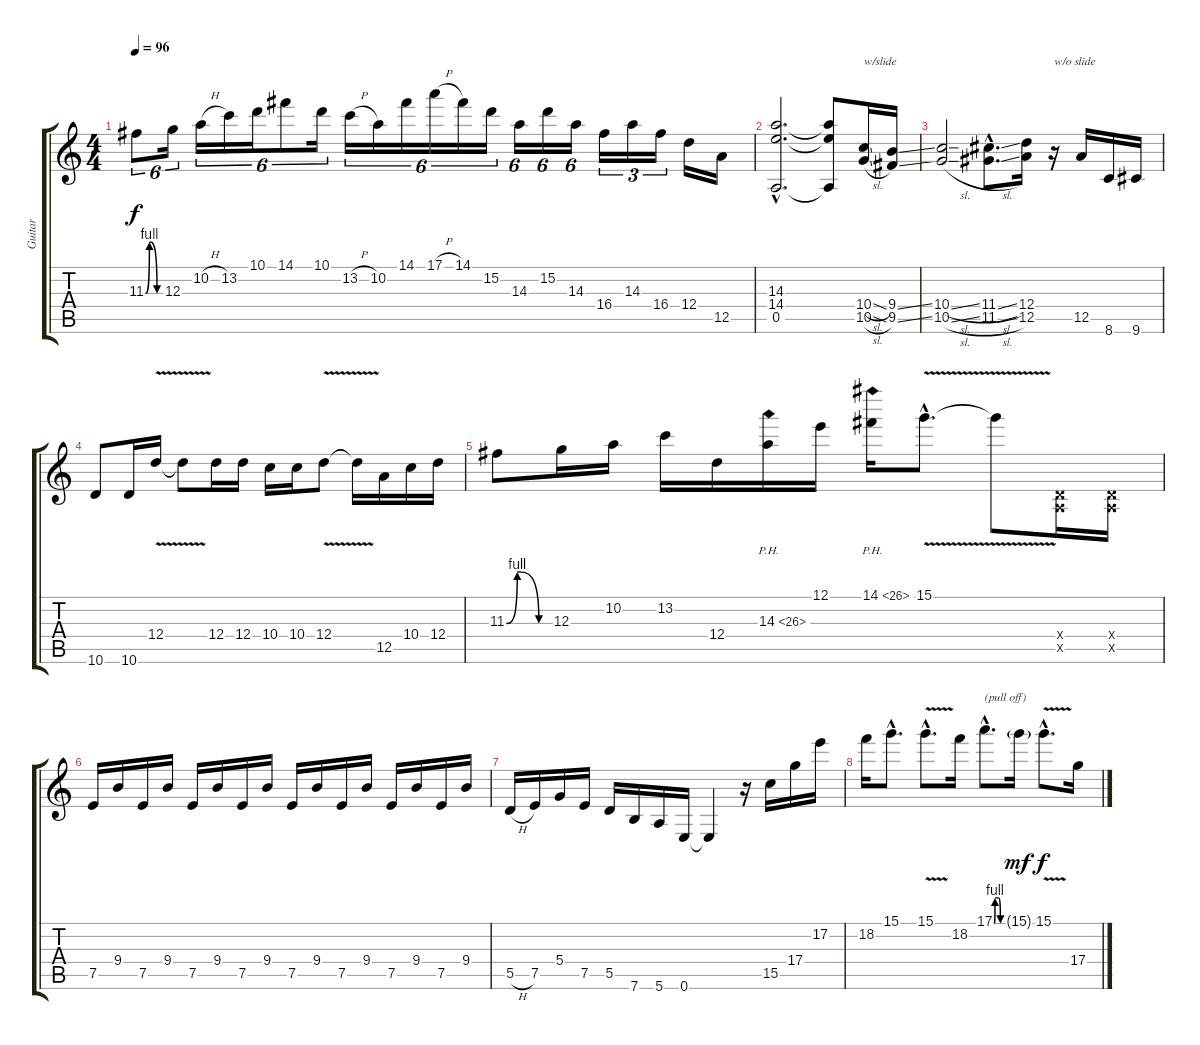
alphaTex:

\track ("Guitar" "Guitar") {instrument distortionguitar}
\staff {score tabs}
\tuning (E4 B3 G3 D3 A2 E2) {hide}
\ts (4 4)
\tempo 96
\clef g2
\ks c
11.3{be (custom 0 0 15 4 45 0 60 0)}.8{tu (6 4) dy f} 12.3.16{tu (6 4)} 10.2{h}.16{tu (6 4)} 13.2.16{tu (6 4)} 10.1.16{tu (6 4)} 14.1.8{tu (6 4)} 10.1.16{tu (6 4)} 13.2{h}.16{tu (6 4)} 10.2.16{tu (6 4)} 14.1.16{tu (6 4)} 17.1{h}.16{tu (6 4)} 14.1.16{tu (6 4)} 15.2.16{tu (6 4)} 14.3.16{tu (6 4)} 15.2.16{tu (6 4)} 14.3.16{tu (6 4)} 16.4.16{tu (3 2)} 14.3.16{tu (3 2)} 16.4.16{tu (3 2)} 12.4.16 12.5.16 |
(14.3{hac} 14.4{hac} 0.5{hac}).2{d} (14.3{t} 14.4{t} 0.5{t}).8 (10.4{sl} 10.5{sl}).16{txt "w/slide"} (9.4{ss} 9.5{ss}).16 |
(10.4{sl} 10.5{sl}).2 (11.4{sl hac} 11.5{sl hac}).8{d} (12.4 12.5).16 r.16{txt "w/o slide"} 12.5.16 8.6.16 9.6.16 |
10.6.8 10.6.16 12.4{v}.16 12.4{t}.8 12.4.16 12.4.16 10.4.16 10.4.16 12.4{v}.8 12.4{t}.16 12.5.16 10.4.16 12.4.16 |
11.3{be (custom 0 0 15 4 45 0 60 0)}.8 12.3.16 10.2.16 13.2.16 12.4.16 14.3{ph 12}.16 12.1.16 14.1{ph 12}.16 15.1{v hac}.8{d} 15.1{t}.8 (0.4{x} 0.5{x}).16 (0.4{x} 0.5{x}).16 |
7.5.16 9.4.16 7.5.16 9.4.16 7.5.16 9.4.16 7.5.16 9.4.16 7.5.16 9.4.16 7.5.16 9.4.16 7.5.16 9.4.16 7.5.16 9.4.16 |
5.5{h}.16 7.5.16 5.4.16 7.5.16 5.5.16 7.6.16 5.6.16 0.6.16 0.6{t}.4 r.16 15.5.16 17.4.16 17.2.16 |
18.2.16 15.1{hac}.8{d} 15.1{v hac}.8{d} 18.2.16 17.1{be (custom 0 0 5 4 15 4 30 4 45 0 60 0) hac}.8{d txt "(pull off)"} 15.1{g}.16{dy mf} 15.1{v hac}.8{d dy f} 17.4.16
